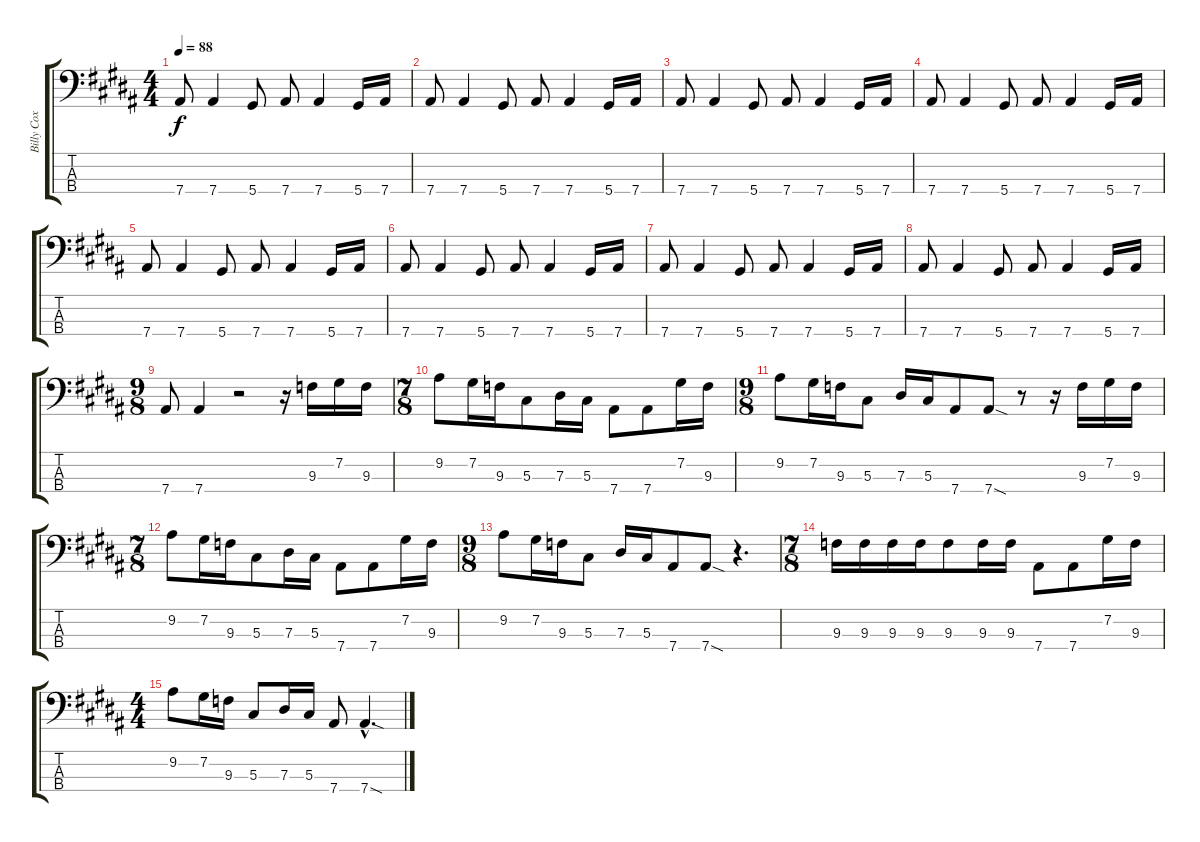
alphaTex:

\track ("Billy Cox" "Billy Cox") {instrument electricbassfinger}
\staff {score tabs}
\tuning (Gb2 Db2 Ab1 Eb1) {hide}
\ts (4 4)
\tempo 88
\clef f4
\ks b
7.4.8{dy f} 7.4.4 5.4.8 7.4.8 7.4.4 5.4.16 7.4.16 |
7.4.8 7.4.4 5.4.8 7.4.8 7.4.4 5.4.16 7.4.16 |
7.4.8 7.4.4 5.4.8 7.4.8 7.4.4 5.4.16 7.4.16 |
7.4.8 7.4.4 5.4.8 7.4.8 7.4.4 5.4.16 7.4.16 |
7.4.8 7.4.4 5.4.8 7.4.8 7.4.4 5.4.16 7.4.16 |
7.4.8 7.4.4 5.4.8 7.4.8 7.4.4 5.4.16 7.4.16 |
7.4.8 7.4.4 5.4.8 7.4.8 7.4.4 5.4.16 7.4.16 |
7.4.8 7.4.4 5.4.8 7.4.8 7.4.4 5.4.16 7.4.16 |
\ts (9 8)
7.4.8 7.4.4 r.2 r.16 9.3.16 7.2.16 9.3.16 |
\ts (7 8)
9.2.8 7.2.16 9.3.16 5.3.8 7.3.16 5.3.16 7.4.8 7.4.8 7.2.16 9.3.16 |
\ts (9 8)
9.2.8 7.2.16 9.3.16 5.3.8 7.3.16 5.3.16 7.4.8 7.4{sod}.8 r.8 r.16 9.3.16 7.2.16 9.3.16 |
\ts (7 8)
9.2.8 7.2.16 9.3.16 5.3.8 7.3.16 5.3.16 7.4.8 7.4.8 7.2.16 9.3.16 |
\ts (9 8)
9.2.8 7.2.16 9.3.16 5.3.8 7.3.16 5.3.16 7.4.8 7.4{sod}.8 r.4{d} |
\ts (7 8)
9.3.16 9.3.16 9.3.16 9.3.16 9.3.8 9.3.16 9.3.16 7.4.8 7.4.8 7.2.16 9.3.16 |
\ts (4 4)
9.2.8 7.2.16 9.3.16 5.3.8 7.3.16 5.3.16 7.4.8 7.4{sod hac}.4{d}
